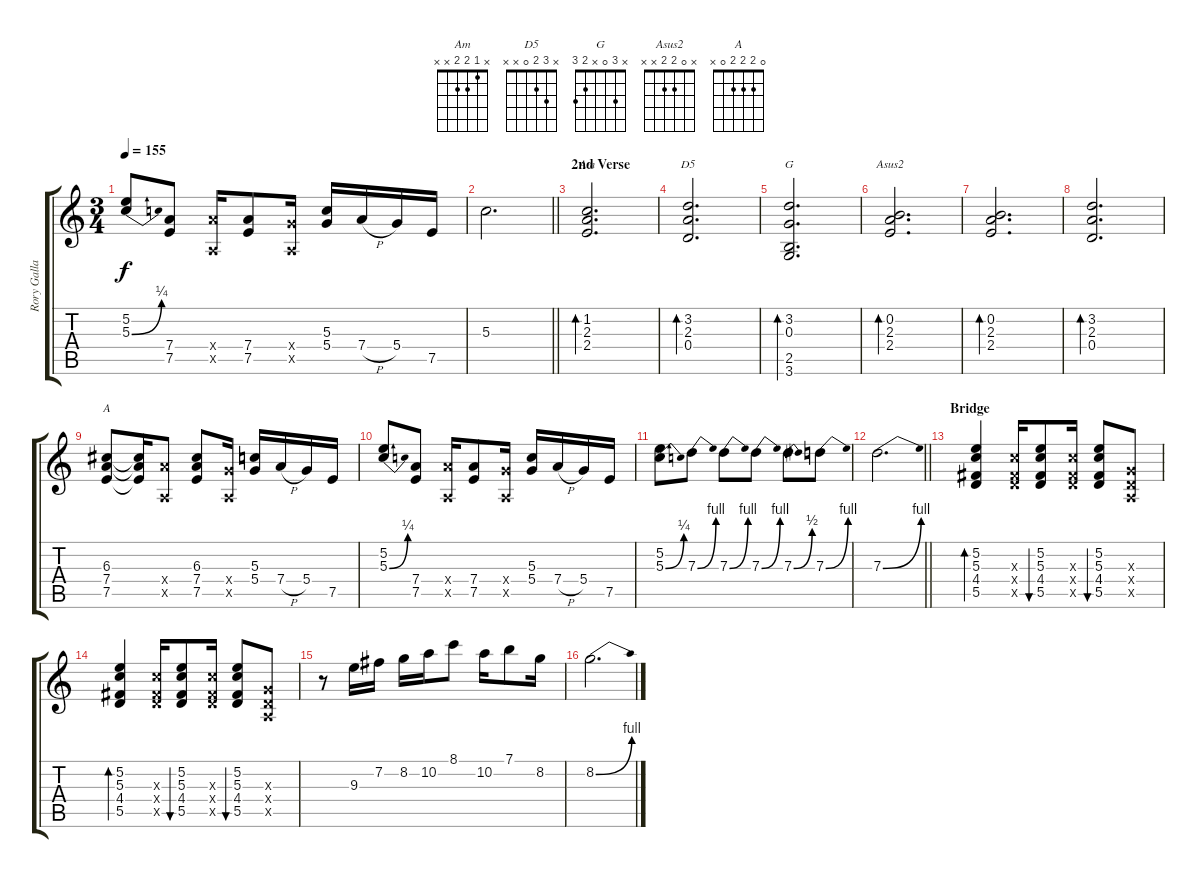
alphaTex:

\track ("Rory Gallagher" "Rory Galla") {instrument overdrivenguitar}
\staff {score tabs}
\tuning (E4 B3 G3 D3 A2 E2) {hide}
\chord ("Am" x 1 2 2 x x)
\chord ("D5" x 3 2 0 x x)
\chord ("G" x 3 0 x 2 3)
\chord ("Asus2" x 0 2 2 x x)
\chord ("A" 0 2 2 2 0 x)
\ts (3 4)
\tempo 155
\clef g2
\ks c
(5.2 5.3{be (bend 0 0 60 1)}).8{dy f} (7.4 7.5).8 (7.4{x} 0.5{x}).16 (7.4 7.5).8 (5.4{x} 0.5{x}).16 (5.3 5.4).16 7.4{h}.16 5.4.16 7.5.16 |
\barLineRight lightlight
5.3.2{d} |
\section ("" "2nd Verse")
(1.2 2.3 2.4).2{d bd 240 ch "Am"} |
(3.2 2.3 0.4).2{d bd 240 ch "D5"} |
(3.2 0.3 2.5 3.6).2{d bd 240 ch "G"} |
(0.2 2.3 2.4).2{d bd 240 ch "Asus2"} |
(0.2 2.3 2.4).2{d bd 240} |
(3.2 2.3 0.4).2{d bd 240} |
(6.3 7.4 7.5).8{ch "A"} (6.3{t} 7.4{t} 7.5{t}).16 (7.4{x} 0.5{x}).8 (6.3 7.4 7.5).8 (5.4{x} 0.5{x}).16 (5.3 5.4).16 7.4{h}.16 5.4.16 7.5.16 |
(5.2 5.3{be (bend 0 0 60 1)}).8 (7.4 7.5).8 (7.4{x} 0.5{x}).16 (7.4 7.5).8 (5.4{x} 0.5{x}).16 (5.3 5.4).16 7.4{h}.16 5.4.16 7.5.16 |
(5.2 5.3{be (bend 0 0 60 1)}).8 7.3{be (bend 0 0 60 4)}.8 7.3{be (bend 0 0 60 4)}.8 7.3{be (bend 0 0 60 4)}.8 7.3{be (bend 0 0 60 2)}.8 7.3{be (bend 0 0 60 4)}.8 |
\barLineRight lightlight
7.3{be (bend 0 0 60 4)}.2{d} |
\section ("" "Bridge")
(5.2 5.3 4.4 5.5).4{bd 240} (5.3{x} 4.4{x} 5.5{x}).16 (5.2 5.3 4.4 5.5).8{bu 240} (5.3{x} 4.4{x} 5.5{x}).16 (5.2 5.3 4.4 5.5).8{bu 240} (0.3{x} 0.4{x} 0.5{x}).8 |
(5.2 5.3 4.4 5.5).4{bd 240} (5.3{x} 4.4{x} 5.5{x}).16 (5.2 5.3 4.4 5.5).8{bu 240} (5.3{x} 4.4{x} 5.5{x}).16 (5.2 5.3 4.4 5.5).8{bu 240} (0.3{x} 0.4{x} 0.5{x}).8 |
r.8 9.3.16 7.2.16 8.2.16 10.2.16 8.1.8 10.2.16 7.1.8 8.2.16 |
8.2{be (bend 0 0 60 4)}.2{d}
